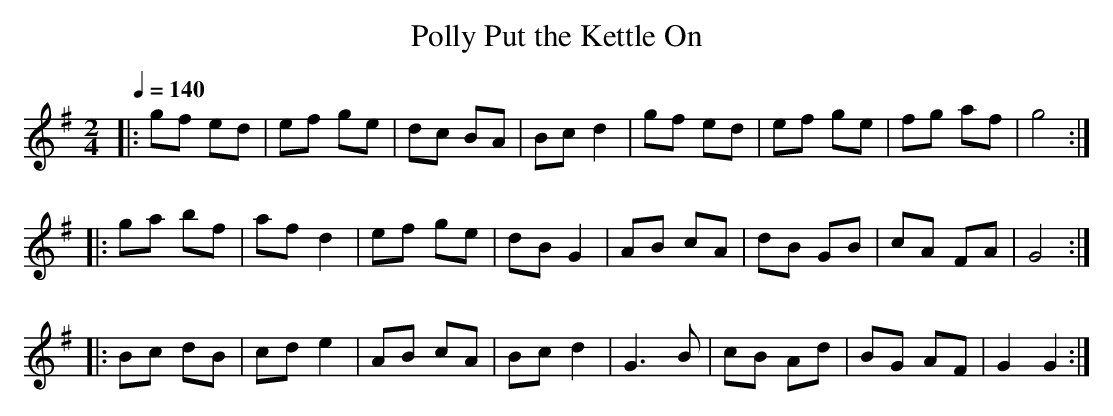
X:1
T:Polly Put the Kettle On
M:2/4
L:1/8
Q:1/4=140
K:G
|:gf ed|ef ge|dc BA|Bc d2|gf ed|ef ge|fg af|g4:|]
|:ga bf|af d2|ef ge|dB G2|AB cA|dB GB|cA FA|G4:|]
|:Bc dB|cd e2|AB cA|Bc d2|G3 B|cB Ad|BG AF|G2 G2:|]
